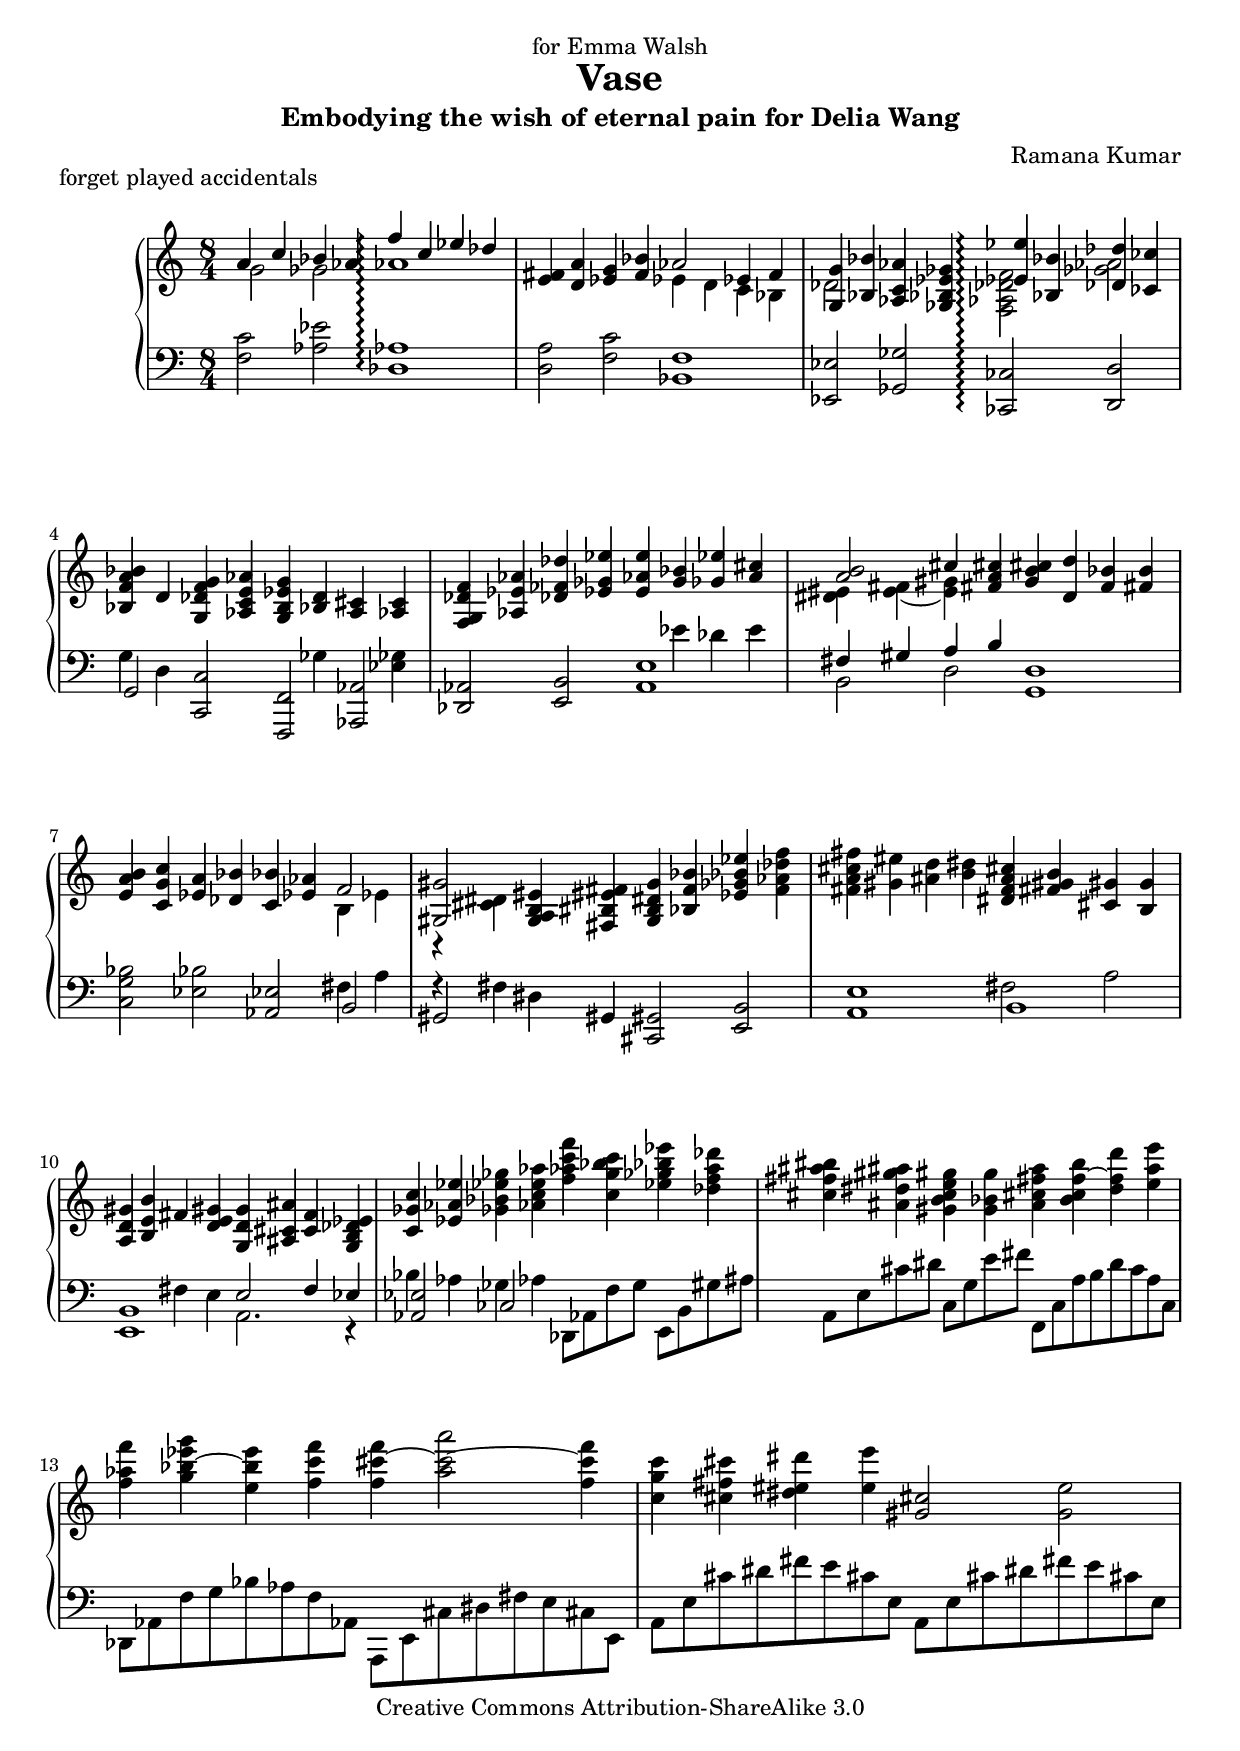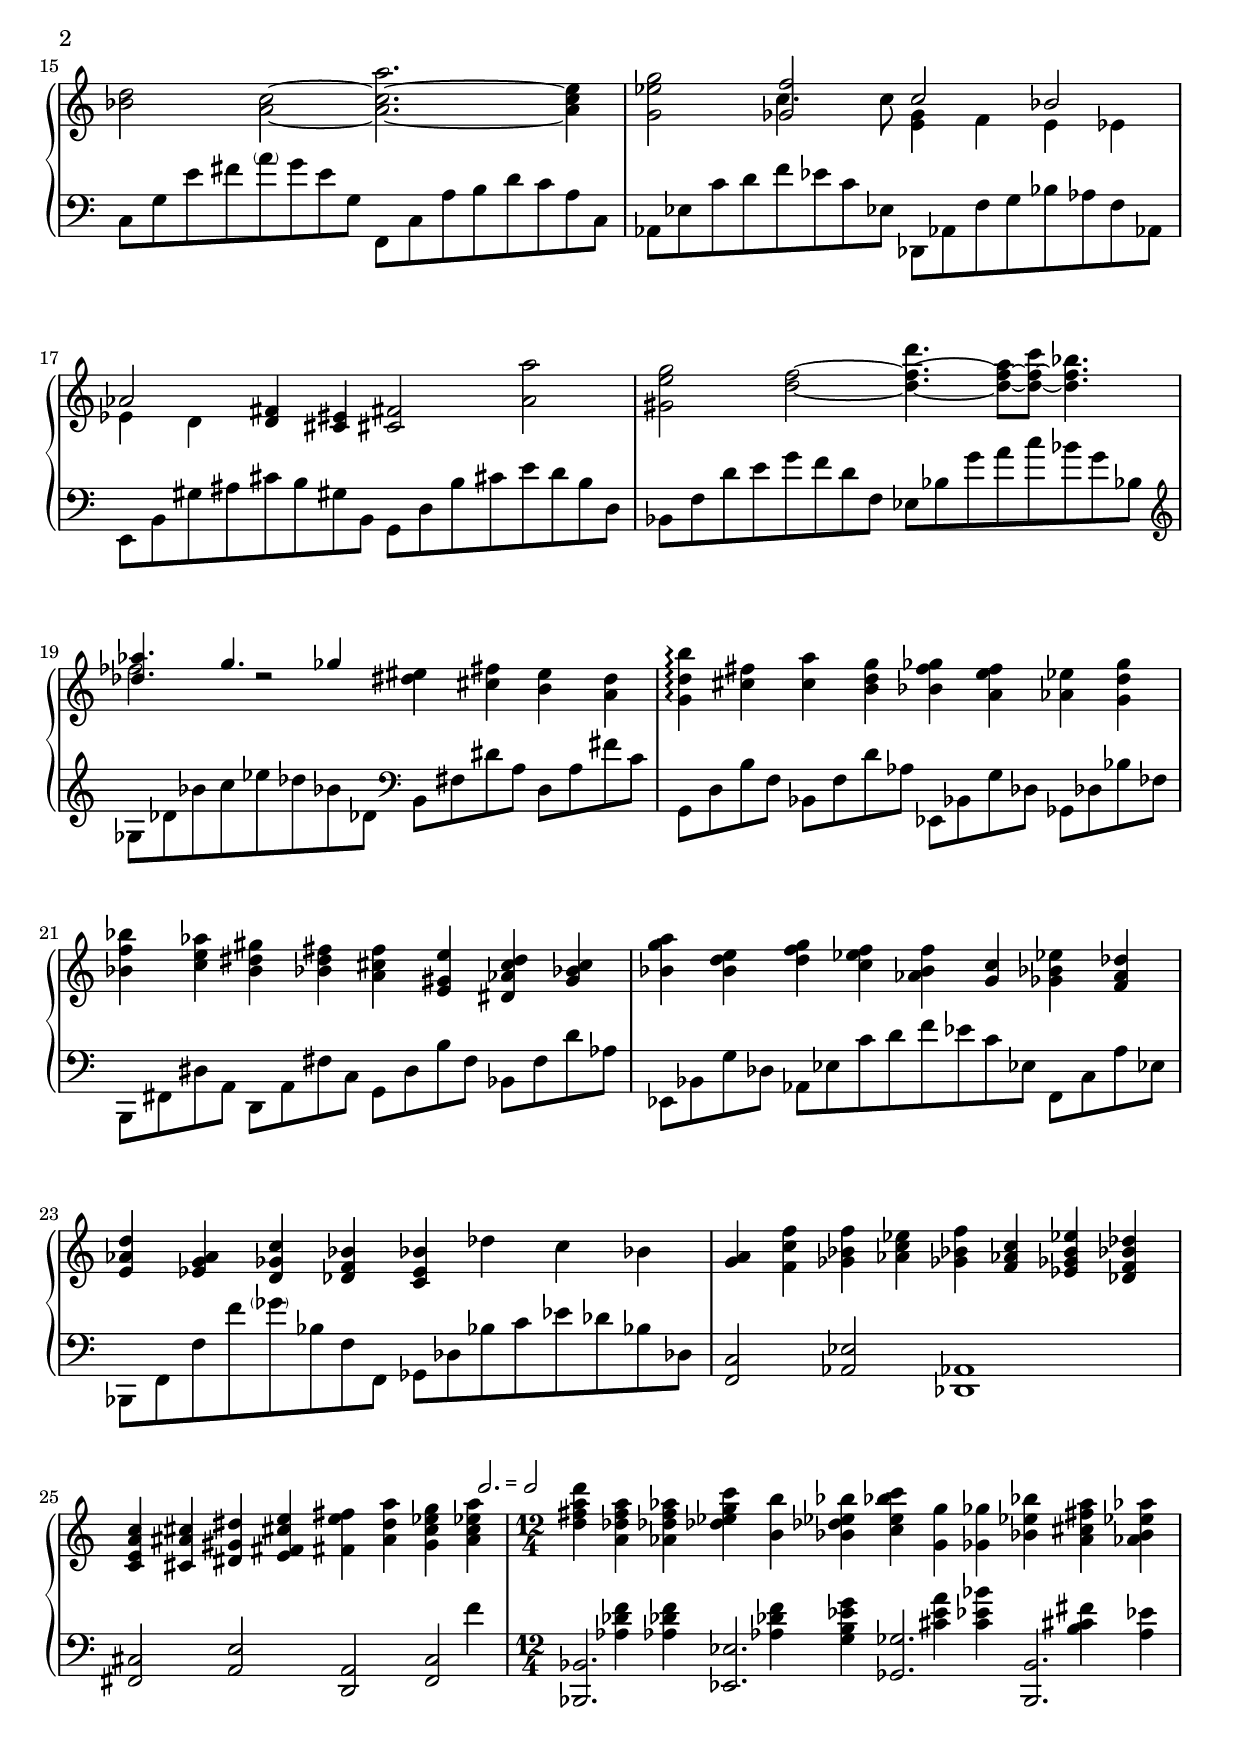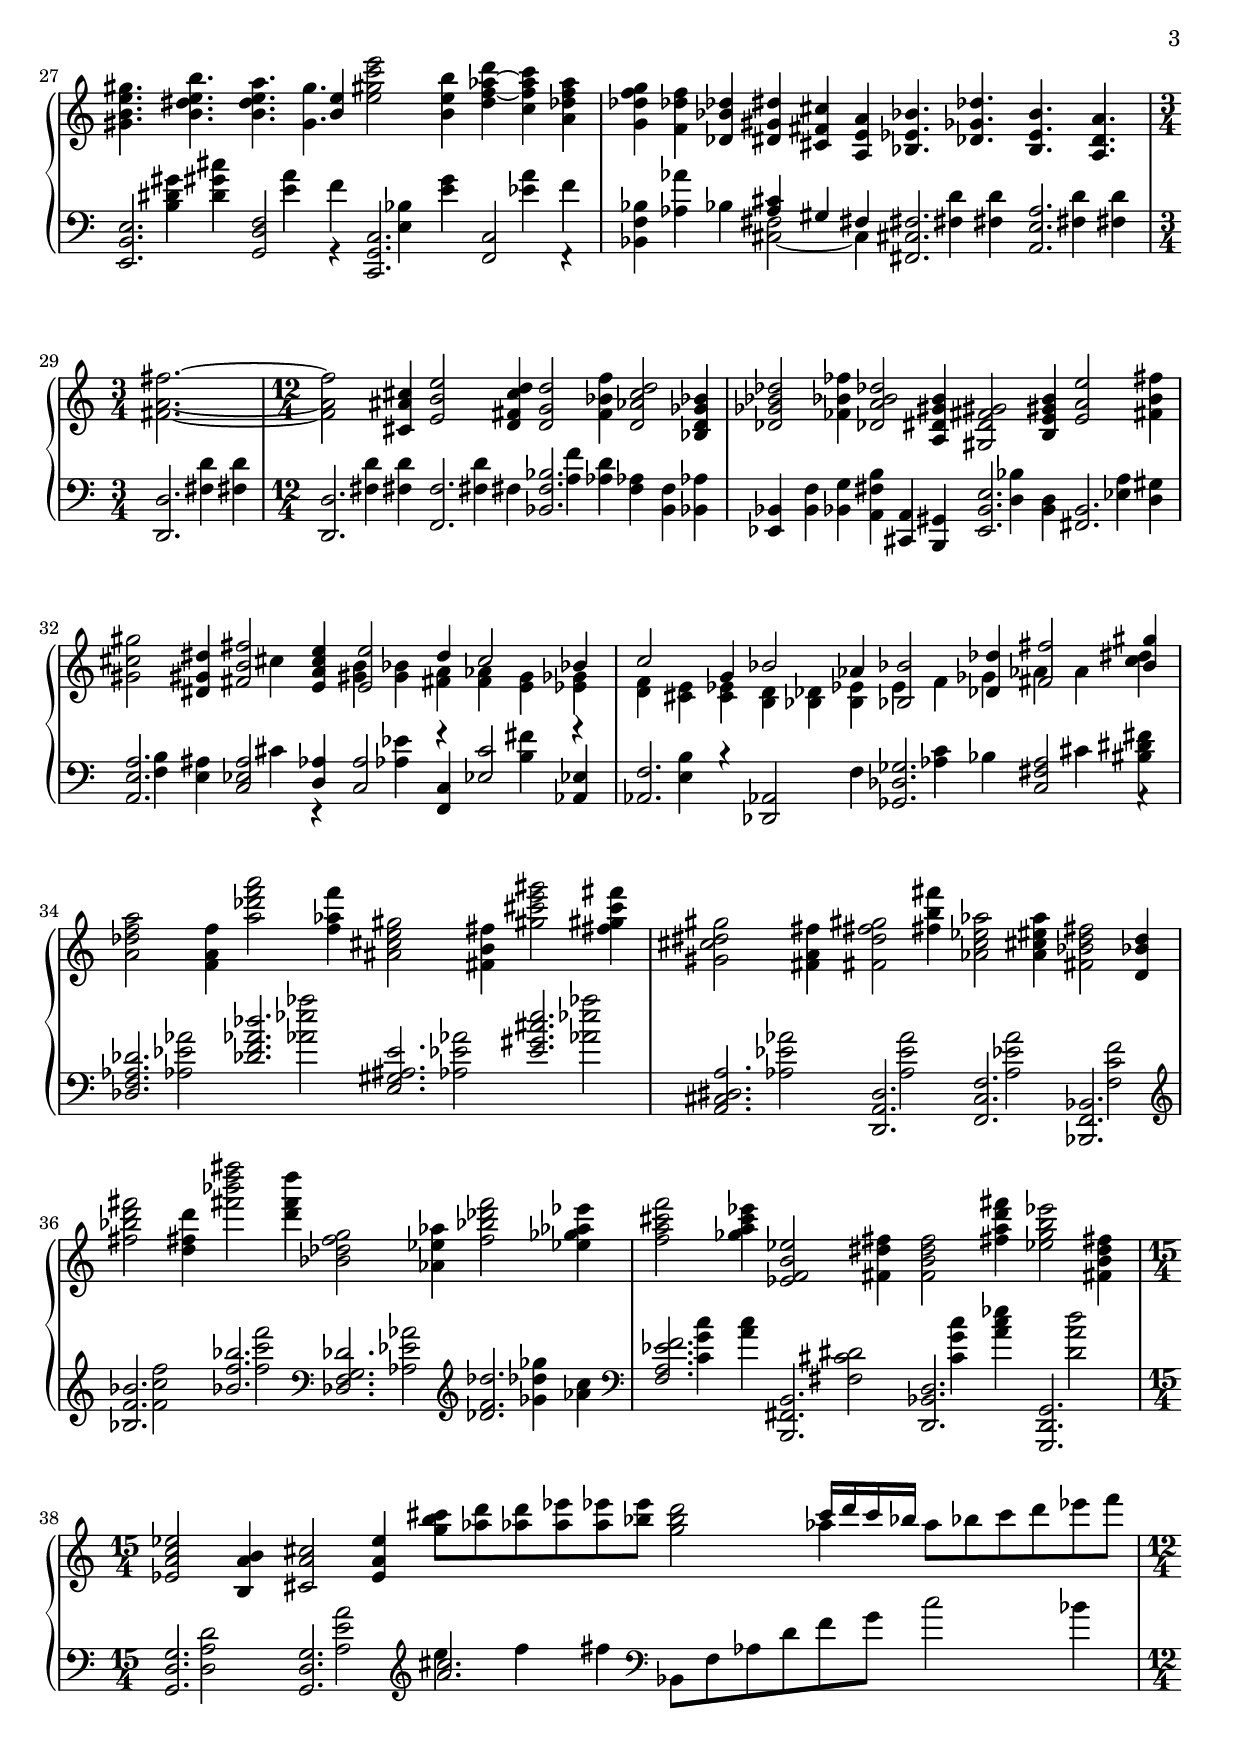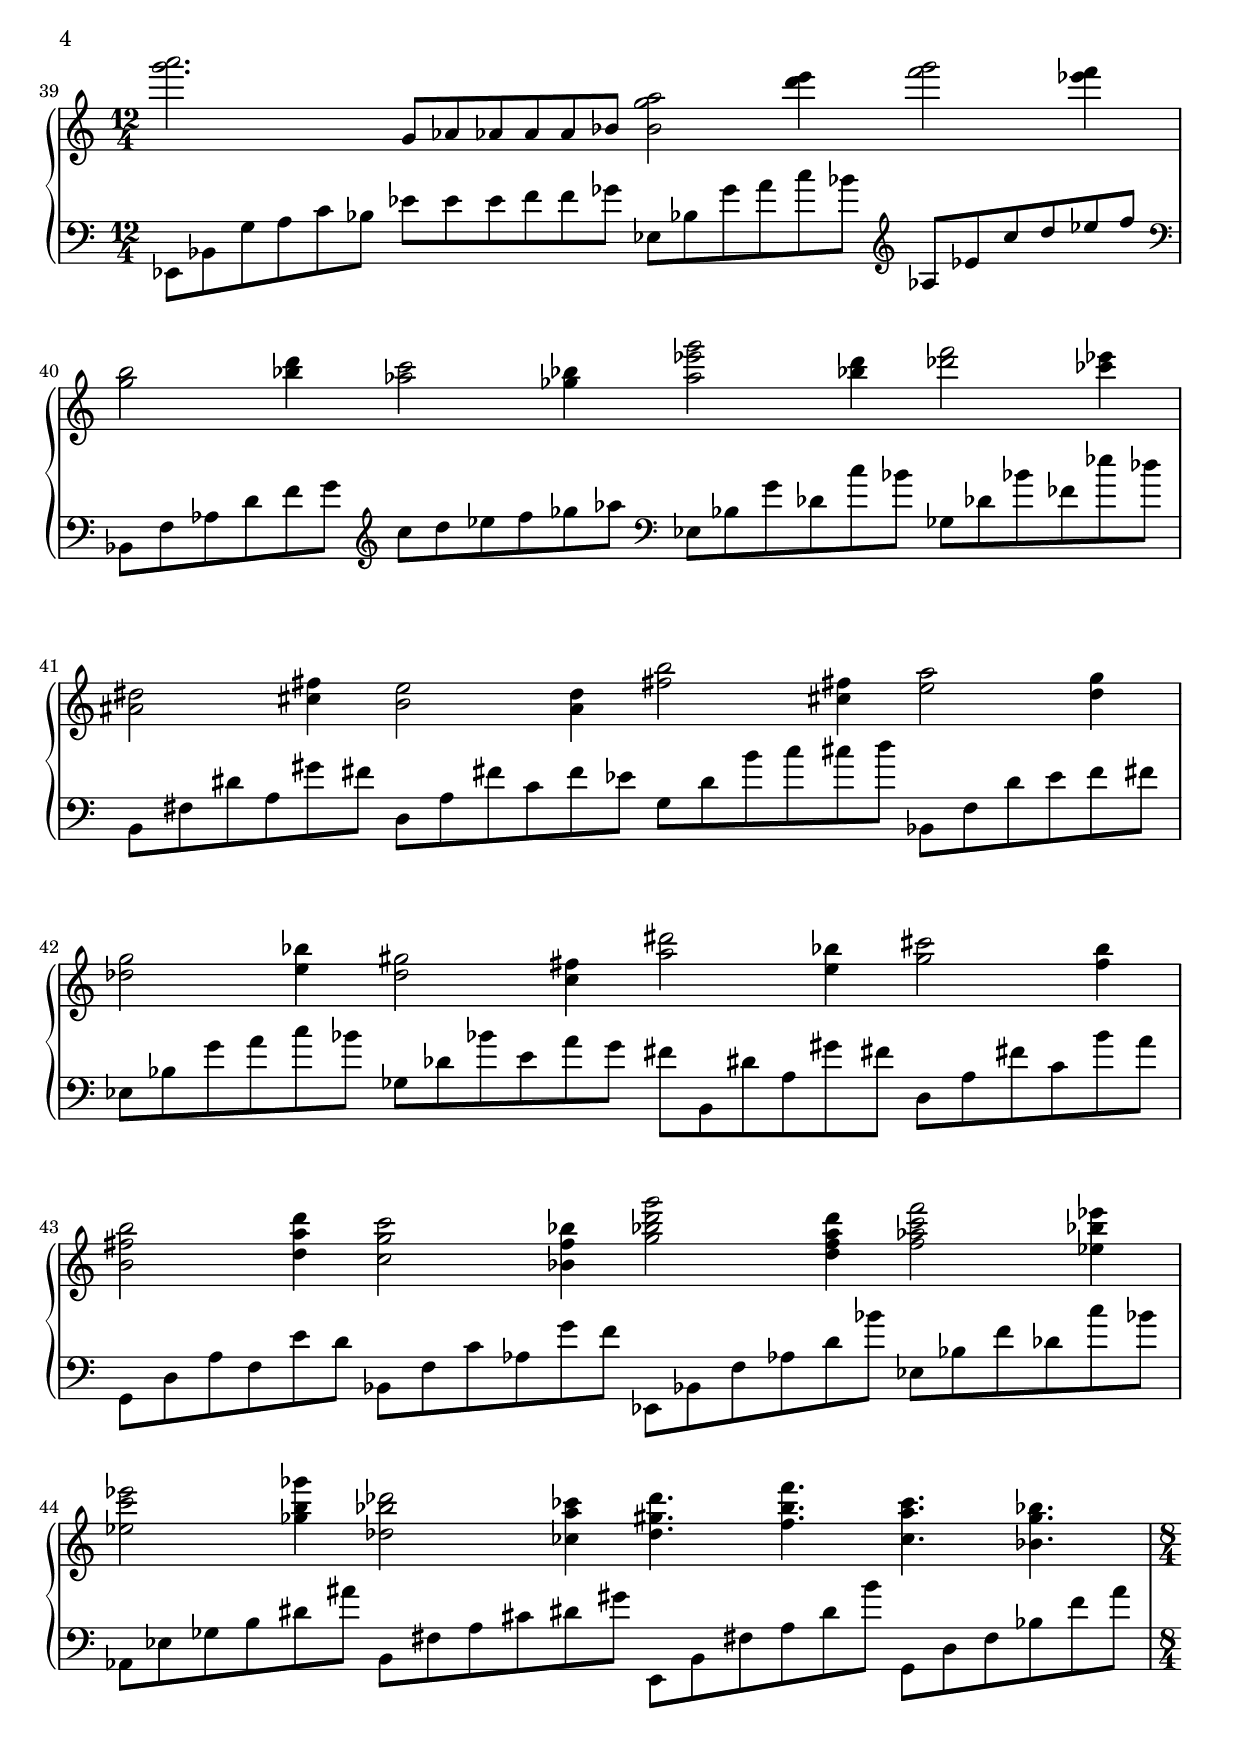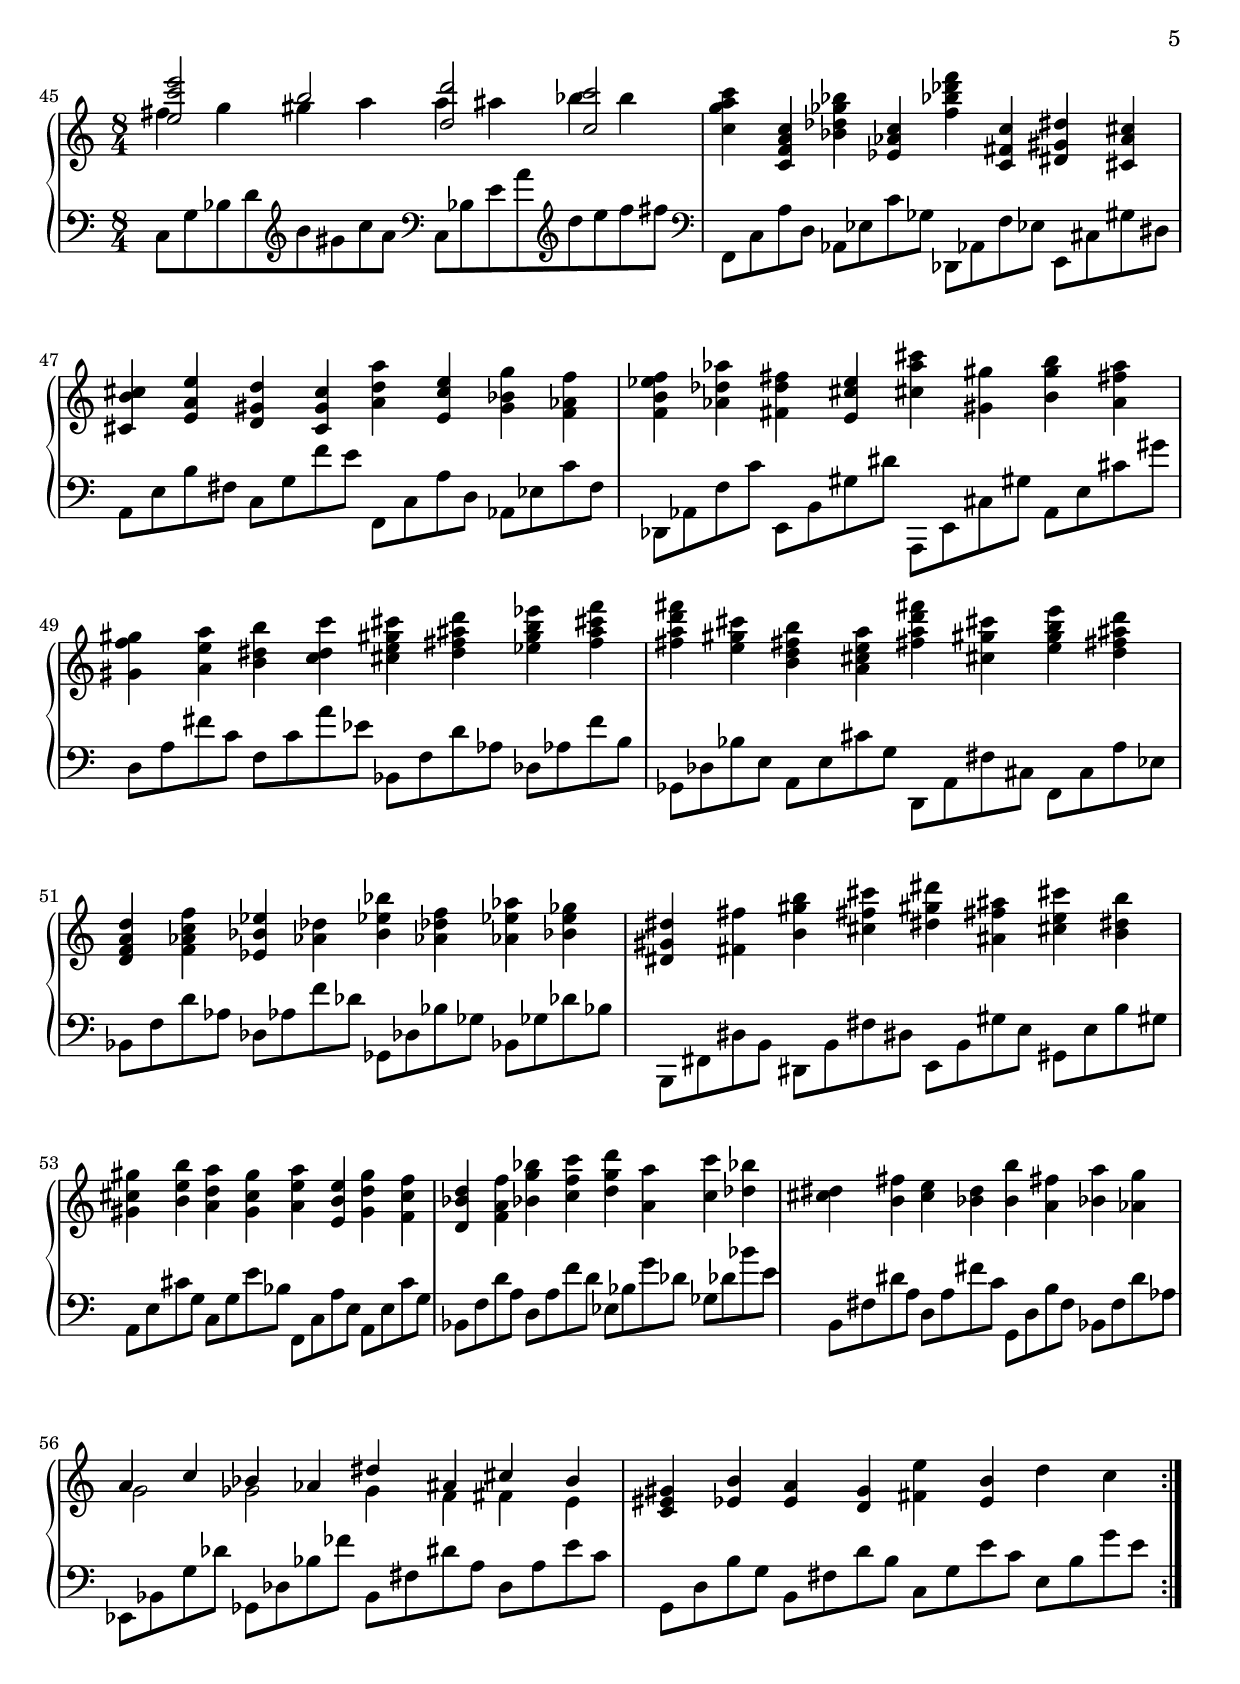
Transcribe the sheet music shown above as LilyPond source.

\version "2.10.20"

\header {
	title="Vase"
	composer="Ramana Kumar"
	dedication="for Emma Walsh"
  subtitle="Embodying the wish of eternal pain for Delia Wang"
	piece = "forget played accidentals"
	date = "2006"
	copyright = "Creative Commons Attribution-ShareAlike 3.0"
}

#(ly:set-option 'point-and-click #f)

md = \change Staff=right
mg = \change Staff=left

extraSpace =
#(define-music-function (parser location number music) (number? ly:music?) #{
	\once \override Score.SeparationItem #'padding = $number
	$music #}
)

\paper {
  blank-last-page-force = 10
}

\score {
	\context PianoStaff <<
		\set PianoStaff.connectArpeggios = ##t
		\override PianoStaff.TimeSignature #'style = #'()
		#(set-accidental-style 'forget 'Score)
		\context Staff=right <<
			\clef treble
			\time 8/4
			{
<< {a'4 c'' bes' aes' \extraSpace #1 f''\arpeggio c'' ees'' des''} \\ {g'2 ges' aes'1\arpeggio} >> |
<e' fis'>4 <d' a'> <ees' g'> <f' bes'> << {aes'2 ees'4 f'} \\ {ees'4 d' c' bes} >> |
<< {<g g'>4 <bes bes'>} \\ {des'2} >> <aes c' aes'>4 <ges bes ees' ges'> << {\extraSpace #1 <ees' ees''>4\arpeggio <bes bes'> <des' des''> <ces' ces''>} \\ {<f aes des' f'>2\arpeggio <ges' aes'>} >> |
<bes f' a' bes'>4 d' <g des' f' g'> <aes c' e' aes'> <g b ees' g'> << {<bes d'>} \\ {\mg ges} >> <a cis'> << {<aes c'>} \\ {\mg <ees ges>} >> |
<f g des' f'>4 <aes ees' aes'> <des' fes' des''> <ees' ges' ees''> <e' aes' e''> << {<g' bes'> <ges' ees''> <a' cis''>} \\ { \mg ees' des' e' } >> |
<< {<a' b'>2 cis''4} \\ {<dis' eis'>4 <e' fis'> ~ <e' gis'>} >> <fis' a' cis''>4 <g' b' cis''> <d' d''> <f' bes'> <fis' b'> |
<e' a' b'>4 <c' g' c''> <ees' a'> <des' bes'> <c' bes'> <ees' aes'> << {f'2} \\ {b4 ees'} >> |
<< {<gis gis'>2} \\ {b,4\rest <cis' dis'>} >> <g a b eis'>4 <fis bis eis' fis'> <b g dis' g'> <bes f' bes'> <ees' ges' bes' ees''> <f' aes' des'' f''> |
<fis' a' cis'' fis''>4 <gis' eis''> <ais' d''>4 <b' dis''> <dis' f' a' cis''> <fis' gis' b'> <cis' gis'> <b g'> |
<a d' gis'>4 <b e' b'> fis' <d' e' gis'> <g d' g'> <ais cis' ais'> <c' f'> <g b des' ees'> |
<c' ges' c''>4 <ees' aes' ees''> <ges' bes' ees'' ges''> <aes' c'' e'' aes''> <f'' aes'' c''' f'''> <c'' g'' bes'' c'''> <ees'' ges'' bes'' ees'''> <des'' f'' a'' des'''> |
<cis'' fis'' ais'' bis''> <ais' dis'' gis'' ais''> <gis' b' c'' e'' gis''> <g' bes' g''> <a' cis'' fis'' a''> <b' c'' f'' b''> ~ <d'' f'' d'''> <e'' a'' e'''> |
<f'' aes'' f'''> \tieNeutral <g'' bes'' ees''' g'''> ~ <e'' bes'' e'''> <f'' c''' f'''> <f'' cis''' f'''> ~ <a'' cis''' a'''>2 ~ <f'' cis''' f'''>4 |
<c'' g'' c'''>4 <cis'' fis'' cis'''> <dis'' eis'' dis'''> <e'' e'''> <gis' cis''>2 <g' e''> |
<bes' d''>2 <a' c''> ~ <a' c'' a''>2. ~ <a' c'' e''>4 |
<g' ees'' g''>2 << {<ges' f''>2 c'' bes'} \\ {c''4. c''8 <e' g'>4 f' e' ees'} >> |
<< {aes'2} \\ {ees'4 d'} >> <d' fis'>4 <cis' eis'> <cis' fis'>2 <a' a''> |
<gis' e'' g''>2 <d'' f''> ~ <d'' f'' d'''>4. ~ <d'' f'' a''>8[ ~ <d'' f'' c'''>] ~ <d'' f'' bes''>4. |
<< {<des'' aes''>4. g'' ges''4} \\ {fes''2 d''\rest} >> <dis'' eis''>4 <cis'' fis''> <b' e''> <a' d''> |
\extraSpace #0.3 <g' d'' b''>4\arpeggio <cis'' fis''> <c'' a''> <b' d'' g''> <bes' f'' ges''> <a' e'' f''> <aes' ees''> <g' d'' g''> |
<bes' f'' bes''>4 <c'' e'' aes''> <b' dis'' gis''> <bes' d'' fis''> <a' cis'' f''> <e' gis' e''> <dis' aes' c'' d''> <g' bes' c''> |
<bes' g'' a''>4 <b' d'' e''> <d'' f'' g''> <c'' ees'' f''> <aes' b' f''> <g' c''> <ges' bes' ees''> <f' a' des''> |
<e' aes' d''>4 <ees' g' a'> <d' ges' c''> <des' f' bes'> <c' e' bes'> des'' c'' bes' |
<g' a'>4 <f' c'' f''> <ges' bes' f''> <aes' c'' ees''> <ges' bes' f''> <f' aes' c''> <ees' ges' b' ees''> <des' f' bes' des''> |
<c' e' a' c''>4 <cis' ais' cis''> <dis' gis' dis''> <e' fis' cis'' e''> <fis' e'' fis''> <a' d'' a''> <g' c'' ees'' g''> <a' c'' ees'' a''> |
\override Score.RehearsalMark #'padding = #2 \mark \markup {\small {\note #"2." #1 = \note #"2" #1 }} \time 12/4 <d'' fis'' a'' d'''>4 <a' des'' f'' a''> <aes' des'' f'' aes''> <des'' ees'' g'' c'''> <b' b''> <bes' des'' ees'' bes''> <c'' e'' bes'' c'''> <g' g''> <ges' ges''> <bes' ees'' bes''> <a' cis'' fis'' a''> <aes' b' ees'' aes''> |
<gis' b' e'' gis''>4. <b' dis'' e'' b''> <b' d'' e'' a''> <g' g''> <e'' gis'' c''' e'''>2 <b' e'' b''>4 <d'' f'' aes'' d'''> ~ <c'' f'' aes'' c'''> <a' des'' f'' a''> |
<g' des'' f'' g''>4 <f' des'' f''> <des' bes' des''> <dis' gis' dis''> <cis' fis' cis''> <a e' a'> <bes ees' bes'>4. <des' ges' des''> <b e' b'> <a d' a'> |
\time 3/4 <fis' a' fis''>2. ~ |
\time 12/4 <fis' a' fis''>2 <cis' ais' cis''>4 <e' b' e''>2 <d' fis' c'' d''>4 <d' g' d''>2 <f' bes' f''>4 <d' aes' c'' d''>2 <bes d' ges' bes'>4 |
<des' ges' bes' des''>2 <fes' bes' fes''>4 <des' a' b' des''>2 <a dis' gis' b'>4 <gis d' fis' gis'>2 <b e' gis' b'>4 <e' a' e''>2 <fis' b' fis''>4 |
<gis' cis'' gis''>2 <dis' gis' dis''>4 << {<fis' b' fis''>2 <e' a' c'' e''>4 <e' e''>2 d''4 c''2 bes'4} \\ {s4 cis'' s <gis' b'> <g' bes'> <fis' a'> <f' aes'> <e' g'> <ees' ges'>} >> |
<< {c''2 g'4 bes'2 aes'4 <bes bes'>2 <des' des''>4 <fis' fis''>2 <b' gis''>4} \\ {<d' f'>4 <cis' e'> <c' ees'> <b d'> <bes des'> <b ees'> e' f' ges' aes' a' <c'' dis''>} >> |
<a' des'' f'' a''>2 <f' a' f''>4 <a'' des''' f''' a'''>2 <f'' aes'' f'''>4 <ais' cis'' e'' gis''>2 <fis' b' fis''>4 <gis'' cis''' e''' gis'''>2 <fis'' gis'' c''' fis'''>4 |
<gis' cis'' dis'' gis''>2 <fis' a' fis''>4 <fis' d'' fis'' gis''>2 <fis'' b'' fis'''>4 <aes' c'' ees'' aes''>2 <a' cis'' eis'' a''>4 <fis' bes' d'' fis''>2 <d' bes' d''>4 |
<fis'' bes'' d''' fis'''>2 <d'' fis'' d'''>4 <fis''' bes''' d'''' fis''''>2 <d''' f''' d''''>4 <bes' des'' f'' g''>2 <aes' ees'' aes''>4 <f'' bes'' des''' f'''>2 <ees'' ges'' aes'' ees'''>4 |
<f'' a'' cis''' f'''>2 <ges'' a'' c''' ees'''>4 <ees' f' b' ees''>2 <fis' dis'' fis''>4 <f' b' d'' f''>2 <fis'' a'' d''' fis'''>4  <ees'' g'' b'' ees'''>2 <fis' b' d'' fis''>4 |
\time 15/4 <ees' a' c'' ees''>2 <b a' b'>4 <cis' a' cis''>2 <e' a' e''>4 <g'' b'' cis'''>8[ <aes'' d'''> <aes'' d'''> <a'' ees'''> <a'' ees'''> <bes'' e'''>] <g'' b'' d'''>2 << {c'''16 d''' c''' bes''} \\ {aes''4} >> a''8[ bes'' c''' d''' ees''' f'''] |
\time 12/4 <g''' a'''>2. g'8[ aes' aes' a' a'8 bes'] <b' g'' a''>2 <d''' e'''>4 <f''' g'''>2 <ees''' f'''>4 |
<g'' b''>2 <bes'' d'''>4 <aes'' c'''>2 <ges'' bes''>4 <a'' ees''' g'''>2 <bes'' d'''>4 <des''' f'''>2 <ces''' ees'''>4 |
<ais' dis''>2 <cis'' fis''>4 <b' e''>2 <a' d''>4 <fis'' b''>2 <cis'' fis''>4 <e'' a''>2 <d'' g''>4 |
<des'' g''>2 <e'' bes''>4 <d'' gis''>2 <c'' fis''>4 <a'' dis'''>2 <e'' bes''>4 <g'' cis'''>2 <f'' b''>4 |
<b' fis'' b''>2 <d'' a'' d'''>4 <c'' g'' c'''>2 <bes' f'' bes''>4 <g'' bes'' d''' g'''>2 <d'' f'' a'' d'''>4 <f'' aes'' c''' f'''>2 <ees'' bes'' ees'''>4 |
<ees'' c''' ees'''>2 <ges'' b'' ges'''>4 <des'' bes'' des'''>2 <ces'' a'' ces'''>4 <d'' gis'' d'''>4. <f'' b'' f'''> <c'' a'' c'''> <bes' g'' bes''> |
\time 8/4 << {<e'' c''' e'''>2 b'' <d'' d'''> <c'' c'''>}  \\ {fis''4 g'' gis'' a'' a'' ais'' bes'' b''} >> |
<c'' g'' a'' c'''>4 <c' f' a' c''> <bes' des'' ges'' bes''> <ees' aes' c''> <f'' bes'' des''' f'''> <c' fis' c''> <dis' gis' dis''> <cis' a' cis''> |
<cis' b' cis''>4 <e' a' e''> <d' gis' d''>  <c' g' c''> <a' d'' a''> <e' c'' e''> <g' bes' g''> <f' aes' f''> |
<f' b' ees'' f''>4 <aes' des'' aes''> <fis' d'' fis''> <e' cis'' e''> <cis'' a'' cis'''> <gis' gis''> <b' g'' b''> <a' fis'' a''> |
<gis' f'' gis''>4 <a' e'' a''> <b' dis'' b''> <c'' d'' c'''> <cis'' e'' gis'' cis'''> <d'' fis'' ais'' d'''> <ees'' g'' b'' ees'''> <f'' a'' cis''' f'''> |
<fis'' a'' d''' fis'''> <e'' gis'' cis'''> <b' d'' fis'' b''> <a' cis'' e'' a''> <fis'' a'' d''' fis'''> <cis'' gis'' cis'''> <e'' g'' b'' e'''> <d'' fis'' ais'' d'''> |
<d' f' a' d''>4 <f' aes' c'' f''> <ees' bes' ees''> <des'' aes'> <b' ees'' bes''> <aes' des'' f''> <aes' ees'' aes''> <bes' e'' ges''> |
<dis' gis' dis''>4 <fis' fis''> <b' gis'' b''> <cis'' fis'' cis'''> <dis'' gis'' dis'''> <ais' fis'' ais''> <cis'' e'' cis'''> <b' dis'' b''> |
<gis' cis'' gis''>4 <b' e'' b''> <a' d'' a''> <g' c'' g''> <a' e'' a''> <e' b' e''> <g' d'' g''> <f' c'' f''> |
<d' bes' d''>4 <f' a' f''> <bes' g'' bes''> <c'' f'' c'''> <d'' g'' d'''> <a' a''> <c'' c'''> <des'' bes''> |
<cis'' dis''>4 <b' fis''> <c'' e''> <bes' d''> <b' b''> <a' fis''> <bes' a''> <aes' g''> |
<< {a'4 c'' bes' aes' dis'' ais' cis'' b'} \\ {g'2 ges' g'4 f' fis' e'} >> |
<c' eis' gis'>4 <ees' b'> <e' a'> <d' g'> <fis' e''> <e' b'> d'' c'' \bar ":|"
			}
		>>
		\context Staff=left <<
			\clef bass
			\time 8/4
			{
<f c'>2 <aes ees'> <des aes>1\arpeggio |
<d a>2 <f c'> <bes, f>1 |
<ees, ees>2 <ges, ges> <ces, ces>2\arpeggio <d, d> |
<< {g,2} \\ {g4 d} >> <c, c>2 <f,, f,> <aes,, aes,> |
<des, aes,>2 <e, b,> <a, e>1 |
<< {fis4 gis a b} \\ {b,2 d} >> <g, d>1 |
<c g bes>2 <ees bes> <aes, ees>2 << {b,2} \\ {fis4 a} >> |
<< {gis,2} \\ {fis4\rest fis} >> dis4 gis, <cis, gis,>2 <e, b,> |
<a, e>1 << {b,1} \\ {fis2 a} >> |
<< {<e, b,>1 e2 f4 ees} \\ {s4 s fis e a,2. r4} >> |
<< {<aes, ees>2} \\ {bes4 aes} >> << {ces2} \\ {ges4 aes} >> \stemDown des,8[ aes, f g] e,[ b, gis ais] |
a,8[ e cis' dis'] c[ g e' fis'] f,[ c a b d' c' a c] |
des,8[ aes, f g bes aes f aes,] a,,8[ e, cis dis fis e cis e,] |
a,[ e cis' dis' fis' e' cis' e] a,[ e cis' dis' fis' e' cis' e] |
c8[ g e' fis' \parenthesize a' g' e' g] f,[ c a b d' c' a c] |
aes,8[ ees c' d' f' ees' c' ees] des,[ aes, f g bes aes f aes,] |
e,8[ b, gis ais cis' b gis b,] g,[ d b cis' e' d' b d] |
bes,8[ f d' e' g' f' d' f] ees[ bes g' a' c'' bes' g' bes] |
\clef treble ges8[ des' bes' c'' ees'' des'' bes' des'] \clef bass b,[ fis dis' a] d[ a fis' c'] |
g,8[ d b f] bes,[ f d' aes] ees,[ bes, g des] ges,[ des bes fes] |
b,,8[ fis, dis a,] d,[ a, fis c] g,[ d b f] bes,[ f d' aes] |
ees,8[ bes, g des] aes,[ ees c' d' f' ees' c' ees] f,[ c a ees] |
bes,,8[ f, f f' \parenthesize ges' bes f f,] ges,[ des bes c' ees'8 des' bes des] |
\stemNeutral <f, c>2 <aes, ees> <des, aes,>1 |
<fis, cis>2 <a, e> <d, a,> << {<f, c>2} \\ {s4 f'} >> | \time 12/4
<< {<bes,, bes,>2. <ees, ees> } \\ {s4 <aes des' f'> <aes des' f'> s <aes des' f'> <g b ees' g'> } >> << {<ges, ges>2. <b,, b,>} \\ {s4 <cis' e' a'> <c' ees' bes'> s <b cis' fis'> <a ees'>} >> |
<< {<e, b, e>2. <g, d f>2 g,4\rest <c, g, c>2. <f, c>2 f,4\rest} \\ {s4 <b dis' gis'> <d' gis' cis''> s <e' a'> << {} \\ {f'} \\ {\md <b' e''>} >> \mg s <e bes> <e' g'> s <ees' a'> f'} >> |
<bes, f bes>4 <aes aes'> bes << {<a cis'>4 gis fis <fis, cis fis>2. <a, e a>} \\ {<cis fis>2 ~ cis4 s <fis d'> <fis d'> s <fis d'> <fis d'>} >> | \time 3/4
<< {<d, d>2.} \\ {s4 <fis d'> <fis d'>} >> | \time 12/4
<< {<d, d>2. <f, f> <bes, f bes>} \\ {s4 <fis d'> <fis d'> s <fis d'> fis s <a f'> <aes d'>} >> <f aes>4 <b, f> <bes, aes> |
<ees, bes,>4 <b, f> <bes, g> <a, fis b> <cis, a,> <b,, gis,> << {<e, b, e>2. <fis, b,>2.} \\ {s4 <d bes> <b, d> s <ees a> <d gis>} >> |
<< {<a, e a>2.} \\ {s4 <f b>  <e ais>} >> << {<c ees a>2 <d aes>4 <c a>2 <f, c>4 <ees c'>2 <aes, ees>4}  \\ {s4 cis' r s <aes ees'> f'\rest s <b fis'> g'\rest} >> |
<< {<aes, f>2. <des, aes,>2 s4 <ges, des ges>2. <c fis a>2 a,4\rest} \\ {s4 <e b> b\rest s2 f4 s <aes c'> <bes> s cis' <bis dis' fis'>} >> |
<< {<des f aes des'>2. <des' f' aes' des''> <e gis ais e'> <e' gis' cis'' e''>} \\ {s4 <aes ees' aes'>2 s4 <aes' ees'' aes''>2 s4 <aes ees' aes'>2 s4 <aes' ees'' aes''>2} >> |
<< {<a, cis dis a>2. <d, a, d> <f, c f> <bes,, f, bes,>} \\ {s4 <aes ees' aes'>2 s4 <a e' a'>2 s4 <a ees' a'>2 s4 <f c' f'>2} >>
<< {\clef treble <bes f' bes'>2. <bes' f'' bes''> \clef bass <des f g des'> \clef treble <des' f' des''> } \\ {s4 <f' c'' f''>2 s4 <f'' c''' f'''>2 s4 <aes ees' aes'>2 s4 <ges' des'' ges''> <aes' c''>} >> |
<< {\clef bass <f a ees' f'>2. <b,, fis, b,> <d, bes, d> <g,, d, g,>} \\ {s4 <c' g' c''> <a' c''> s4 <fis cis' dis'>2 s4 <c' g' c''> <a' c'' ees''> s <d' a' d''>2 } >> |
<< { <g, d g>2. <g, d g>2. \clef treble <a' cis''>} \\ {s4 <d a d'>2 s4 <a e' a'>2 e''4 f'' fis''} >> \clef bass bes,8[ f aes d' f' g'] c''2 bes'4 |
ees,8[ bes, g a c' bes] ees'[ e' e' f' f' ges'] ees[ bes g' a' c'' bes'] \clef treble aes[ ees' c'' d'' ees'' f''] |
\clef bass bes,8[ f aes d' f' g'] \clef treble c''[ d'' ees'' f'' ges'' aes''] \clef bass ees[ bes g' des' c'' bes'] ges[ des' bes' fes' ees'' des''] |
b,8[ fis dis' a gis' fis'] d[ a fis' c' f' ees'] g[ d' b' c'' cis'' d''] bes,[ f d' e' f' fis'] |
ees8[ bes g' a' c'' bes'] ges[ des' bes' e' a' g'] fis'[ b, dis' a gis' fis'] d[ a fis' c' b' a'] |
g,8[ d a f e' d'] bes,[ f c' aes g' f'] ees,[ bes, f aes d' bes'] ees[ bes f' des' c'' bes'] |
aes,8[ ees ges b dis' ais'] b,[ fis a cis' dis' gis'] e,[ b, fis a d' b'] g,[ d f bes f' a'] |
c8[ g bes d' \clef treble b' gis' c'' a'] \clef bass c[ bes e' a' \clef treble d'' e'' f'' fis''] |
\clef bass \stemDown f,8[ c a d] aes,[ ees c' ges] des,[ aes, f ees] e,[ cis gis dis] |
a,8[ e b fis] c[ g f' e'] f,[ c a d] aes,[ ees c' f] |
des,8[ aes, f c'] e,[ b, gis dis'] a,,[ e, cis gis] a,[ e cis' gis'] |
d8[ a fis' c'] f[ c' a' ees'] bes,[ f d' aes] des[ aes f' b] |
ges,8[ des bes e] a,[ e cis' g] d,[ a, fis cis] f,[ c a ees] |
bes,8[ f d' aes] des[ aes f' des'] ges,[ des bes ges] bes,[ ges des' bes] |
b,,8[ fis, dis b,] dis,[ b, fis dis] e,[ b, gis e] gis,[ e b gis] |
a,8[ e cis' g] c[ g e' bes] f,[ c a e] a,[ e c' g] |
bes,8[ f d' a] d[ a f' d'] ees[ bes g' des'] ges[ des' bes' e'] |
b,8[ fis dis' a] d[ a fis' c'] g,[ d b f] bes,[ f d' aes] |
ees,8[ bes, g des'] ges,[ des bes fes'] b,[ fis dis' a] d[ a e' c'] |
g,8[ d b g] b,[ fis d' b] c[ g e' c'] e[ b g' e'] \bar ":|"
			}
		>>
	>>
}
